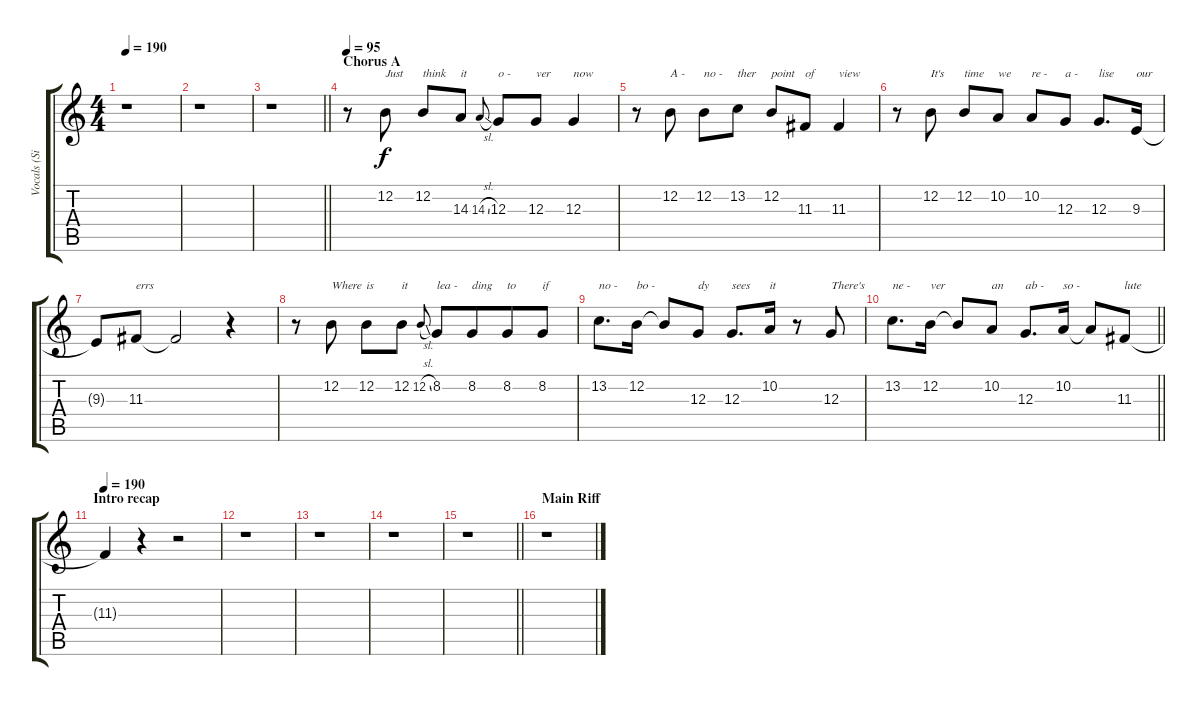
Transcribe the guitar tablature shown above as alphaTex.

\track ("Vocals (Simone)" "Vocals (Si") {instrument flute}
\staff {score tabs}
\tuning (E4 B3 G3 D3 A2 E2) {hide}
\ts (4 4)
\tempo 190
\clef g2
\ks c
r.1{dy f} |
r.1 |
\barLineRight lightlight
r.1 |
\section ("" "Chorus A")
\tempo 95
r.8 12.2.8{txt "Just"} 12.2.8{txt "think"} 14.3.8{txt "it"} 14.3{sl}.8{gr onbeat} 12.3.8{txt "o -"} 12.3.8{txt "ver"} 12.3.4{txt "now"} |
r.8 12.2.8{txt "A -"} 12.2.8{txt "no -"} 13.2.8{txt "ther"} 12.2.8{txt "point"} 11.3.8{txt "of"} 11.3.4{txt "view"} |
r.8 12.2.8{txt "It's"} 12.2.8{txt "time"} 10.2.8{txt "we"} 10.2.8{txt "re -"} 12.3.8{txt "a -"} 12.3.8{d txt "lise"} 9.3.16{txt "our"} |
9.3{t}.8 11.3.8{txt "errs"} 11.3{t}.2 r.4 |
r.8 12.2.8{txt "Where"} 12.2.8{txt "is"} 12.2.8{txt "it"} 12.2{sl}.8{gr onbeat} 8.2.8{txt "lea -"} 8.2.8{txt "ding" beam merge} 8.2.8{txt "to"} 8.2.8{txt "if"} |
13.2.8{d txt "no -"} 12.2.16{txt "bo -"} 12.2{t}.8 12.3.8{txt "dy"} 12.3.8{d txt "sees"} 10.2.16{txt "it"} r.8 12.3.8{txt "There's"} |
\barLineRight lightlight
13.2.8{d txt "ne -"} 12.2.16{txt "ver"} 12.2{t}.8 10.2.8{txt "an"} 12.3.8{d txt "ab -"} 10.2.16{txt "so -"} 10.2{t}.8 11.3.8{txt "lute"} |
\section ("" "Intro recap")
\tempo 190
11.3{t}.4 r.4 r.2 |
r.1 |
r.1 |
r.1 |
\barLineRight lightlight
r.1 |
\section ("" "Main Riff")
r.1
